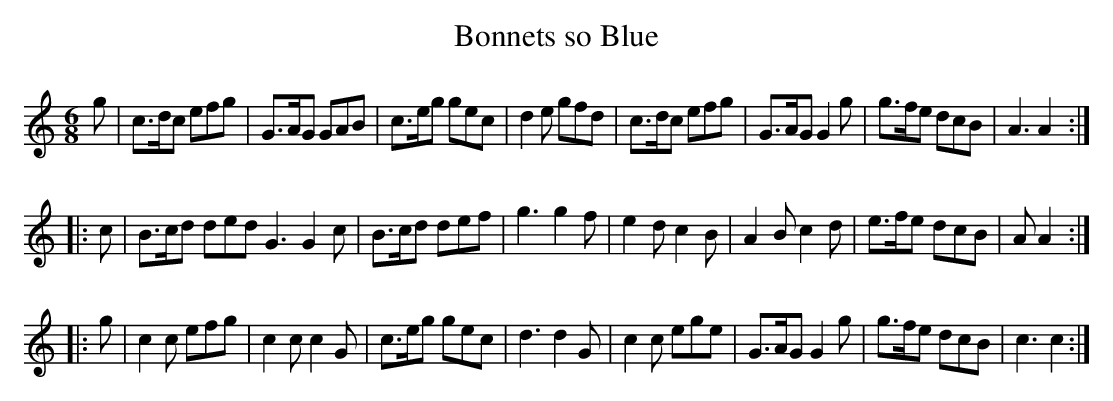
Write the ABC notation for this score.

X:1
T: Bonnets so Blue
K:C
M:6/8
g| c>dc efg| G>AG GAB| c>eg gec| d2 e gfd|c>dc efg|G>AG G2 g|g>fe dcB|A3 A2:|
|: c|B>cd ded G3 G2 c| B>cd def| g3 g2 f| e2 d c2 B| A2 B c2 d| e>fe dcB| A 3 A2:|
|: g|c2 c efg|c2 c c2 G|c>eg gec|d3 d2 G| c2 c ege| G>AG G2 g| g>fe dcB| c3 c2:|
